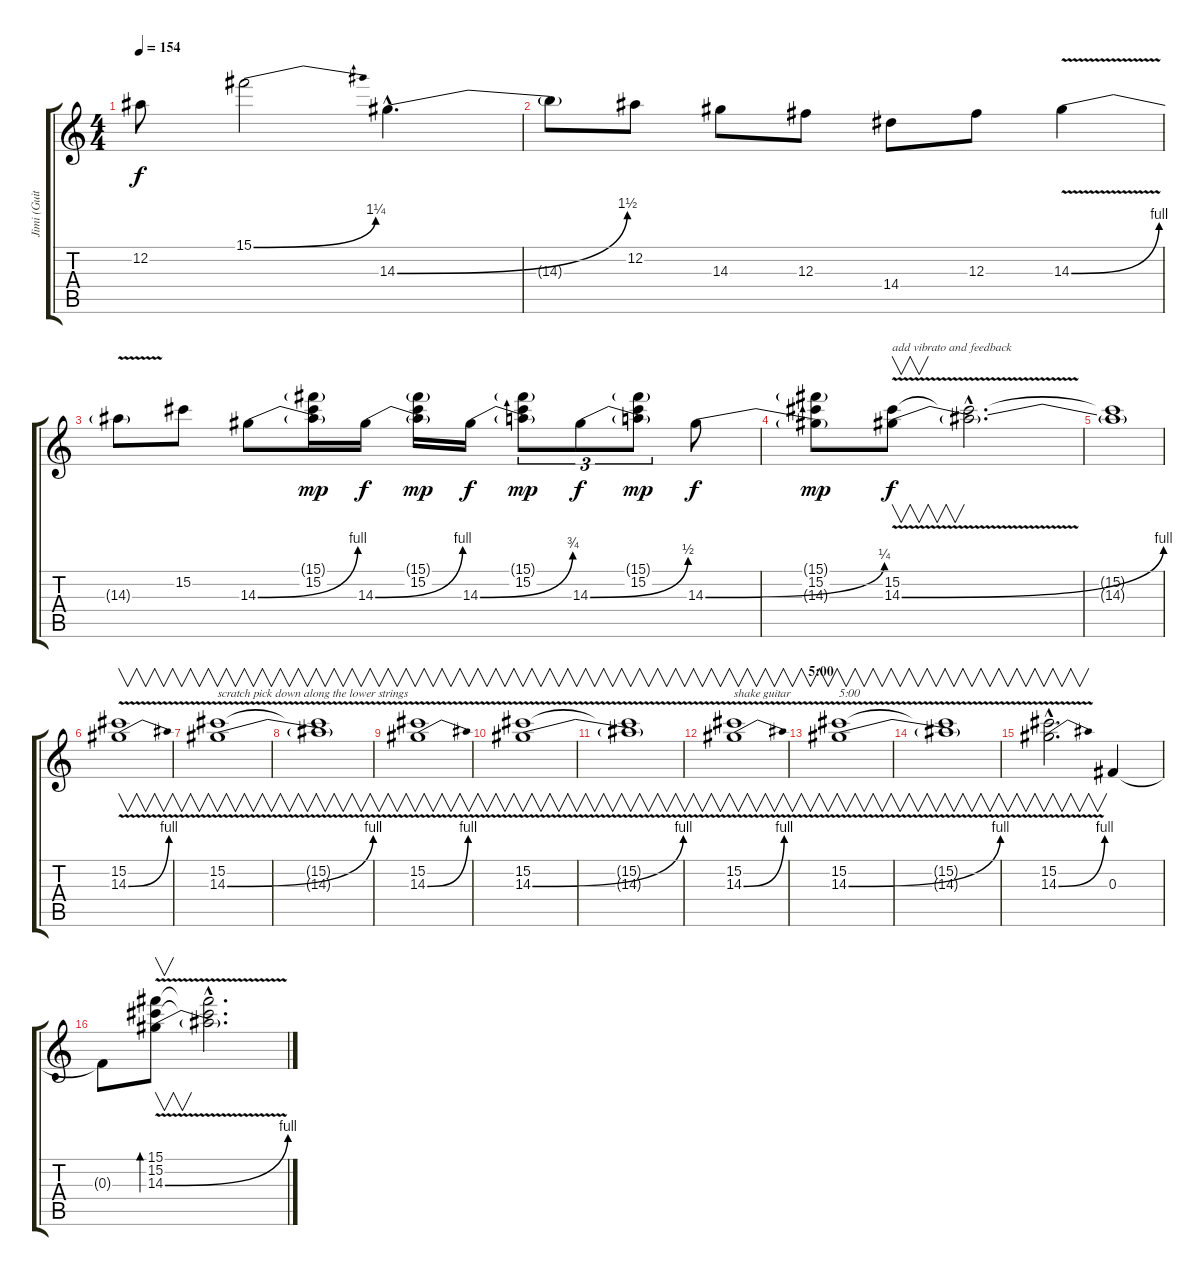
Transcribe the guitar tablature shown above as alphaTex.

\track ("Jimi (Guitar)" "Jimi (Guit") {instrument overdrivenguitar}
\staff {score tabs}
\tuning (Eb4 Bb3 Gb3 Db3 Ab2 Eb2) {hide}
\ts (4 4)
\tempo 154
\clef g2
\ks c
12.2.8{dy f} 15.1{be (bend 0 0 60 5)}.2 14.3{be (bend 0 0 60 6) hac}.4{d} |
14.3{t}.8 12.2.8 14.3.8 12.3.8 14.4.8 12.3.8 14.3{be (bend 0 0 60 4) v}.4 |
14.3{t}.8 15.2.8 14.3{be (bend 0 0 60 4)}.8 (15.1{g} 15.2 14.3{t}).16{dy mp} 14.3{be (bend 0 0 60 4)}.16{dy f} (15.1{g} 15.2 14.3{t}).16{dy mp} 14.3{be (bend 0 0 60 3)}.16{dy f} (15.1{g} 15.2 14.3{t}).8{tu (3 2) dy mp} 14.3{be (bend 0 0 60 2)}.8{tu (3 2) dy f} (15.1{g} 15.2 14.3{t}).8{tu (3 2) dy mp} 14.3{be (bend 0 0 60 1)}.8{dy f} |
(15.1{g} 15.2 14.3{t}).8{dy mp} (15.2{v} 14.3{be (bend 0 0 60 4) v}).8{v txt "add vibrato and feedback" dy f} (15.2{hac t} 14.3{hac t}).2{d} |
(15.2{t} 14.3{t}).1 |
(15.2{v} 14.3{be (bend 0 0 60 4)}).1{v} |
(15.2{v} 14.3{be (bend 0 0 60 4)}).1{v txt "scratch pick down along the lower strings"} |
(15.2{t} 14.3{t}).1{v} |
(15.2{v} 14.3{be (bend 0 0 60 4)}).1{v} |
(15.2{v} 14.3{be (bend 0 0 60 4)}).1{v} |
(15.2{t} 14.3{t}).1{v} |
(15.2{v} 14.3{be (bend 0 0 60 4)}).1{v txt "shake guitar"} |
\section ("" "5:00")
(15.2{v} 14.3{be (bend 0 0 60 4)}).1{v txt "5:00"} |
(15.2{t} 14.3{t}).1{v} |
(15.2{v hac} 14.3{be (bend 0 0 60 4) hac}).2{v d} 0.3.4 |
0.3{t}.8 (15.1 15.2{v} 14.3{be (bend 0 0 60 4)}).8{v bd 240} (15.1{hac t} 15.2{hac t} 14.3{hac t}).2{d}
